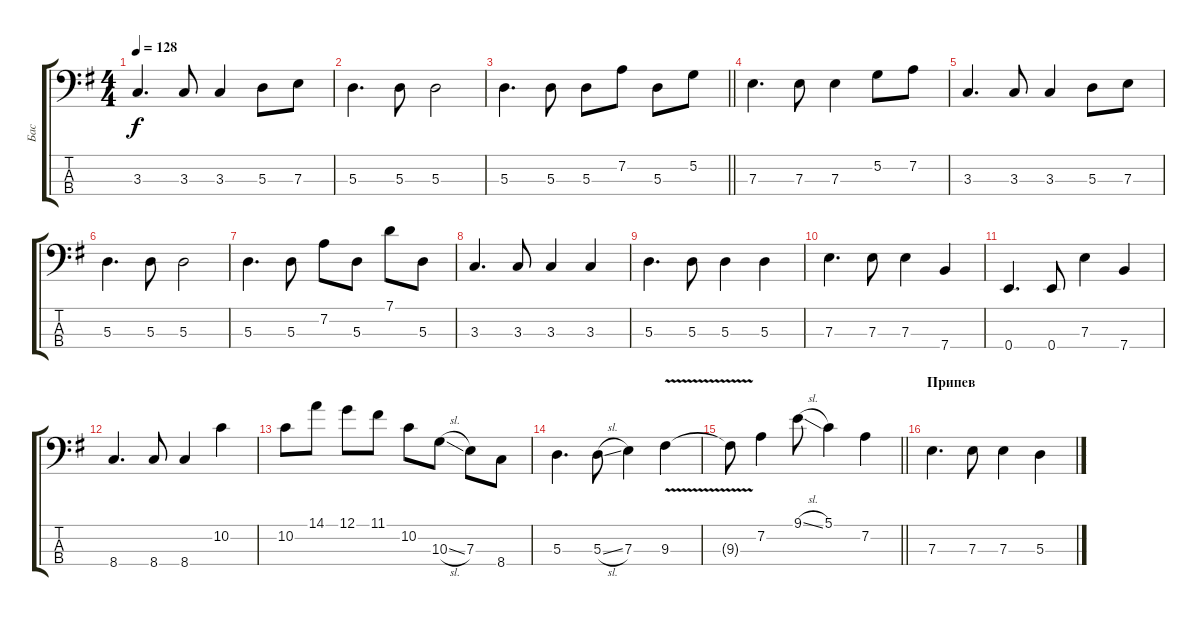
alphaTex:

\track ("Бас" "Бас") {instrument electricbassfinger}
\staff {score tabs}
\tuning (G2 D2 A1 E1) {hide}
\ts (4 4)
\tempo 128
\clef f4
\ks eminor
3.3.4{d dy f} 3.3.8 3.3.4 5.3.8 7.3.8 |
5.3.4{d} 5.3.8 5.3.2 |
\barLineRight lightlight
5.3.4{d} 5.3.8 5.3.8 7.2.8 5.3.8 5.2.8 |
7.3.4{d} 7.3.8 7.3.4 5.2.8 7.2.8 |
3.3.4{d} 3.3.8 3.3.4 5.3.8 7.3.8 |
5.3.4{d} 5.3.8 5.3.2 |
5.3.4{d} 5.3.8 7.2.8 5.3.8 7.1.8 5.3.8 |
3.3.4{d} 3.3.8 3.3.4 3.3.4 |
5.3.4{d} 5.3.8 5.3.4 5.3.4 |
7.3.4{d} 7.3.8 7.3.4 7.4.4 |
0.4.4{d} 0.4.8 7.3.4 7.4.4 |
8.4.4{d} 8.4.8 8.4.4 10.2.4 |
10.2.8 14.1.8 12.1.8 11.1.8 10.2.8 10.3{sl}.8 7.3.8 8.4.8 |
5.3.4{d} 5.3{sl}.8 7.3.4 9.3{v}.4 |
\barLineRight lightlight
9.3{t}.8 7.2.4 9.1{sl}.8 5.1.4 7.2.4 |
\section ("" "Припев")
7.3.4{d} 7.3.8 7.3.4 5.3.4
